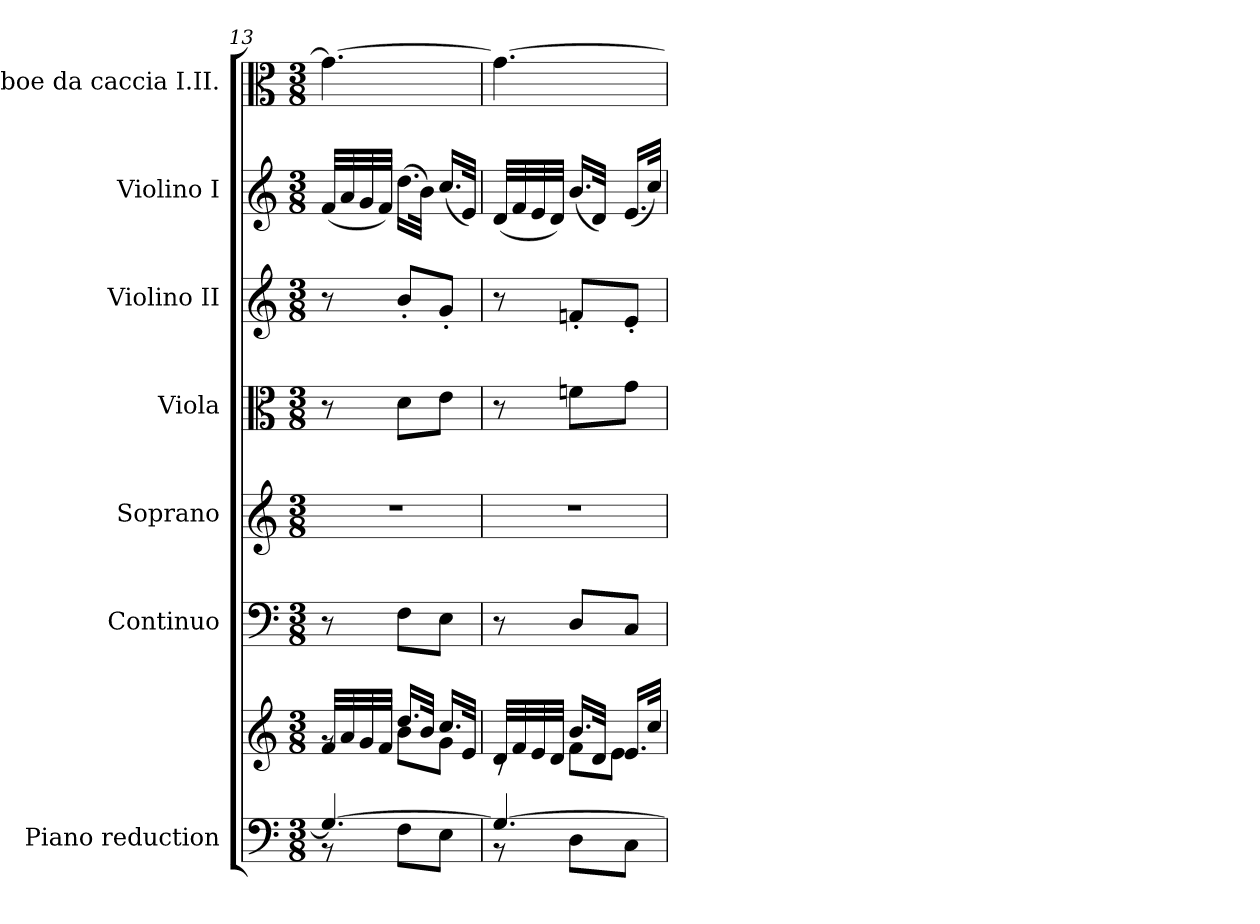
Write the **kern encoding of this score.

**kern	**kern	**kern	**kern	**kern	**kern	**kern	**kern
*part7	*part7	*part6	*part5	*part4	*part3	*part2	*part1
*staff8	*staff7	*staff6	*staff5	*staff4	*staff3	*staff2	*staff1
*I"Piano reduction	*	*I"Continuo	*I"Soprano	*I"Viola	*I"Violino II	*I"Violino I	*I"Oboe da caccia I.II.
*I'Pno	*	*	*	*I'Vla	*I'Vln	*I'Vln	*I'Ob
!!LO:PB:g=z
*clefF4	*clefG2	*clefF4	*clefG2	*clefC3	*clefG2	*clefG2	*clefC3
*k[]	*k[]	*k[]	*k[]	*k[]	*k[]	*k[]	*k[]
*M3/8	*M3/8	*M3/8	*M3/8	*M3/8	*M3/8	*M3/8	*M3/8
=13	=13	=13	=13	=13	=13	=13	=13
*^	*^	*	*	*	*	*	*
4.G/_	8r	32f/LLL	8rg	8r	4.r	8r	8r	(<32f/LLL	4.g\_
.	.	32a/	.	.	.	.	.	32a/	.
.	.	32g/	.	.	.	.	.	32g/	.
.	.	32f/JJJ	.	.	.	.	.	32f/JJJ)	.
.	8F\L	16.dd/LL	8b\L	8F\L	.	8d\L	8b'/L	(>16.dd\LL	.
.	.	32b/JJk	.	.	.	.	.	32b\JJk)	.
.	8E\J	16.cc/LL	8g\J	8E\J	.	8e\J	8g'/J	(<16.cc/LL	.
.	.	32e/JJk	.	.	.	.	.	32e/JJk)	.
=14	=14	=14	=14	=14	=14	=14	=14	=14	=14
4.G/_	8r	32d/LLL	8rc	8r	4.r	8r	8r	(<32d/LLL	4.g\_
.	.	32f/	.	.	.	.	.	32f/	.
.	.	32e/	.	.	.	.	.	32e/	.
.	.	32d/JJJ	.	.	.	.	.	32d/JJJ)	.
.	8D\L	16.b/LL	8f\L	8D/L	.	8fn\L	8fn'/L	(<16.b/LL	.
.	.	32d/JJk	.	.	.	.	.	32d/JJk)	.
.	8C\J	16.e/LL	8e\J	8C/J	.	8g\J	8e'/J	(<16.e/LL	.
.	.	32cc/JJk	.	.	.	.	.	32cc/JJk)	.
*v	*v	*	*	*	*	*	*	*	*
*	*v	*v	*	*	*	*	*	*
=	=	=	=	=	=	=	=
*-	*-	*-	*-	*-	*-	*-	*-
